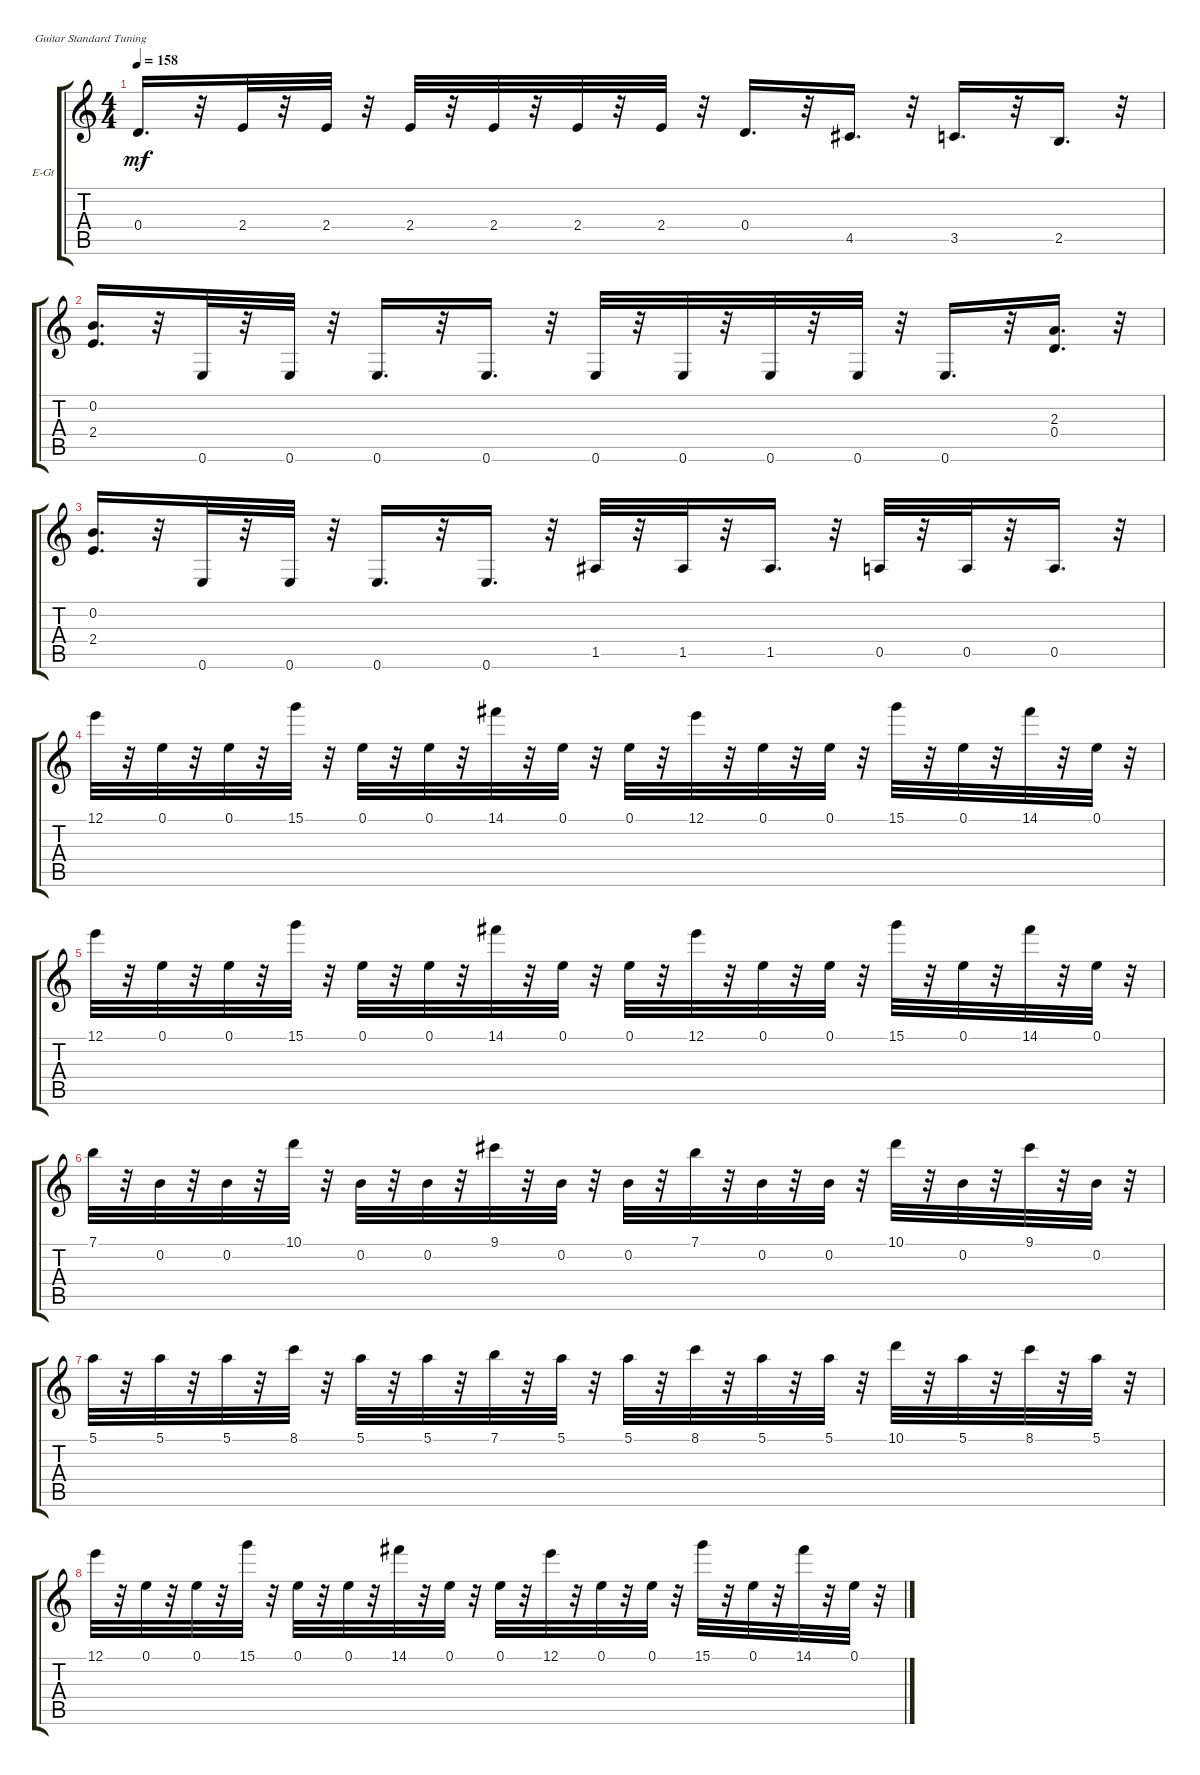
\bracketExtendMode groupsimilarinstruments
\firstSystemTrackNameOrientation horizontal
\otherSystemsTrackNameOrientation horizontal
\track ("" "E-Gt") {instrument electricguitarclean}
\staff {score tabs}
\tuning (E4 B3 G3 D3 A2 E2)
\ts (4 4)
\tempo 158
\clef g2
\ks c
0.4.16{d dy mf} r.32 2.4.32 r.32 2.4.32 r.32 2.4.32 r.32 2.4.32 r.32 2.4.32 r.32 2.4.32 r.32 0.4.16{d} r.32 4.5.16{d} r.32 3.5.16{d} r.32 2.5.16{d} r.32 |
(0.2 2.4).16{d} r.32 0.6.32 r.32 0.6.32 r.32 0.6.16{d} r.32 0.6.16{d} r.32 0.6.32 r.32 0.6.32 r.32 0.6.32 r.32 0.6.32 r.32 0.6.16{d} r.32 (2.3 0.4).16{d} r.32 |
(0.2 2.4).16{d} r.32 0.6.32 r.32 0.6.32 r.32 0.6.16{d} r.32 0.6.16{d} r.32 1.5.32 r.32 1.5.32 r.32 1.5.16{d} r.32 0.5.32 r.32 0.5.32 r.32 0.5.16{d} r.32 |
12.1.32 r.32 0.1.32 r.32 0.1.32 r.32 15.1.32 r.32 0.1.32 r.32 0.1.32 r.32 14.1.32 r.32 0.1.32 r.32 0.1.32 r.32 12.1.32 r.32 0.1.32 r.32 0.1.32 r.32 15.1.32 r.32 0.1.32 r.32 14.1.32 r.32 0.1.32 r.32 |
12.1.32 r.32 0.1.32 r.32 0.1.32 r.32 15.1.32 r.32 0.1.32 r.32 0.1.32 r.32 14.1.32 r.32 0.1.32 r.32 0.1.32 r.32 12.1.32 r.32 0.1.32 r.32 0.1.32 r.32 15.1.32 r.32 0.1.32 r.32 14.1.32 r.32 0.1.32 r.32 |
7.1.32 r.32 0.2.32 r.32 0.2.32 r.32 10.1.32 r.32 0.2.32 r.32 0.2.32 r.32 9.1.32 r.32 0.2.32 r.32 0.2.32 r.32 7.1.32 r.32 0.2.32 r.32 0.2.32 r.32 10.1.32 r.32 0.2.32 r.32 9.1.32 r.32 0.2.32 r.32 |
5.1.32 r.32 5.1.32 r.32 5.1.32 r.32 8.1.32 r.32 5.1.32 r.32 5.1.32 r.32 7.1.32 r.32 5.1.32 r.32 5.1.32 r.32 8.1.32 r.32 5.1.32 r.32 5.1.32 r.32 10.1.32 r.32 5.1.32 r.32 8.1.32 r.32 5.1.32 r.32 |
12.1.32 r.32 0.1.32 r.32 0.1.32 r.32 15.1.32 r.32 0.1.32 r.32 0.1.32 r.32 14.1.32 r.32 0.1.32 r.32 0.1.32 r.32 12.1.32 r.32 0.1.32 r.32 0.1.32 r.32 15.1.32 r.32 0.1.32 r.32 14.1.32 r.32 0.1.32 r.32
